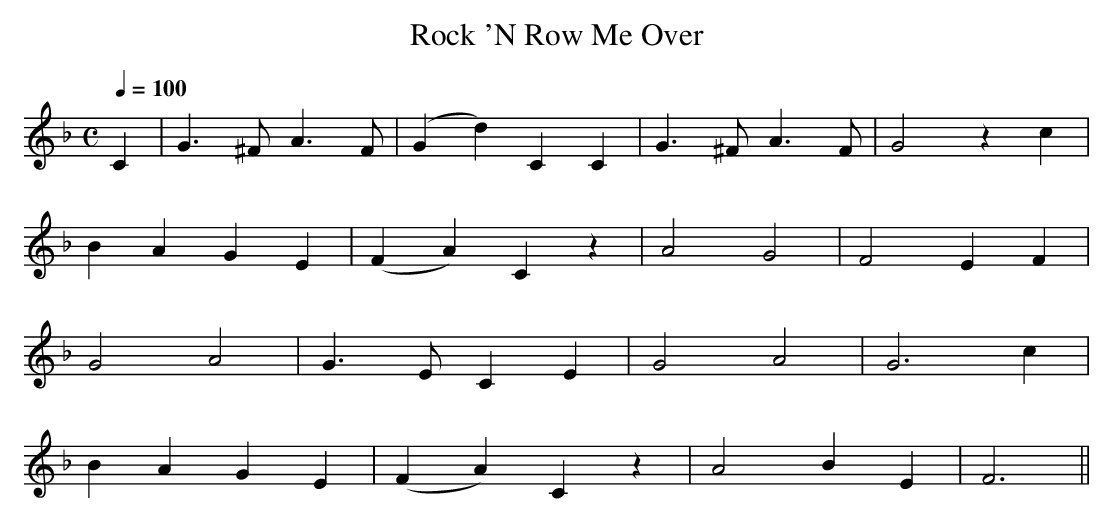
X:1
T:Rock 'N Row Me Over
M:C
L:1/4
Q:1/4=100
K:F
C|\
G>^F A>F|(Gd) CC|G>^F A>F|G2 zc|
BA GE|(FA) Cz|A2 G2|F2 EF|
G2 A2|G>E CE|G2 A2|G3 c|
BA GE|(FA) Cz|A2 BE|F3||
